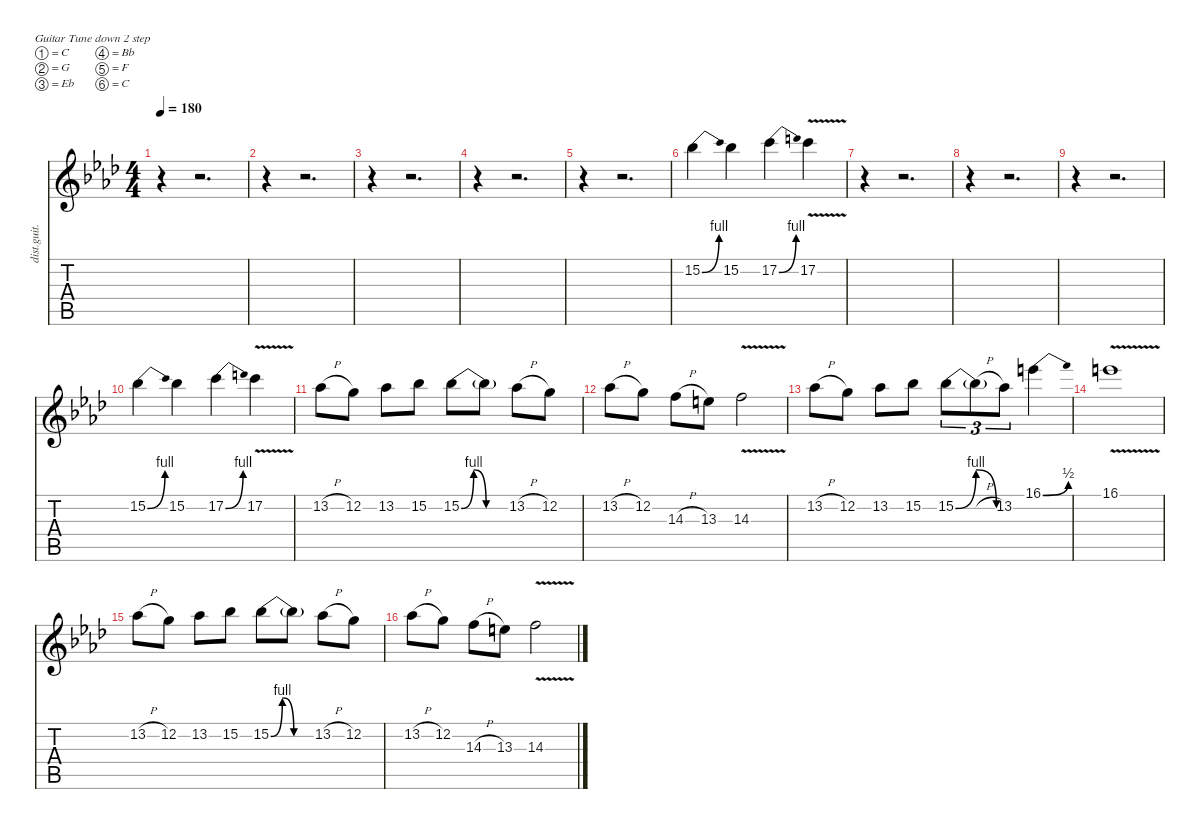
\defaultSystemsLayout 4
\hideDynamics
\bracketExtendMode nobrackets
\otherSystemsTrackNameOrientation horizontal
\track ("Gtr. 3" "dist.guit.") {instrument distortionguitar}
\staff {score tabs}
\tuning (C4 G3 Eb3 Bb2 F2 C2)
\ts (4 4)
\tempo 180
\clef g2
\ks fminor
r.4{dy f beam Down} r.2{d beam Down} |
r.4{beam Down} r.2{d beam Down} |
r.4{beam Down} r.2{d beam Down} |
r.4{beam Down} r.2{d beam Down} |
r.4{beam Down} r.2{d beam Down} |
15.2{be (bend 0 0 15 4) acc b}.4{beam Down} 15.2{acc b}.4{beam Down} 17.2{be (bend 0 0 15 4) acc forcenatural}.4{beam Down} 17.2{v acc forcenatural}.4{beam Down} |
r.4{beam Down} r.2{d beam Down} |
r.4{beam Down} r.2{d beam Down} |
r.4{beam Down} r.2{d beam Down} |
15.2{be (bend 0 0 15 4) acc b}.4{beam Down} 15.2{acc b}.4{beam Down} 17.2{be (bend 0 0 15 4) acc forcenatural}.4{beam Down} 17.2{v acc forcenatural}.4{beam Down} |
13.2{h acc b}.8{beam Down} 12.2{acc forcenatural}.8{beam Down} 13.2{acc b}.8{beam Down} 15.2{acc b}.8{beam Down} 15.2{be (bendrelease 0 0 30 4 30 4 60 0) acc b}.8{beam Down} 15.2{be (hold 0 0 60 0) t acc b}.8{beam Down} 13.2{h acc b}.8{beam Down} 12.2{acc forcenatural}.8{beam Down} |
13.2{h acc b}.8{beam Down} 12.2{acc forcenatural}.8{beam Down} 14.3{h acc forcenatural}.8{beam Down} 13.3{acc forcenatural}.8{beam Down} 14.3{v acc forcenatural}.2{beam Down} |
13.2{h acc b}.8{beam Down} 12.2{acc forcenatural}.8{beam Down} 13.2{acc b}.8{beam Down} 15.2{acc b}.8{beam Down} 15.2{be (bendrelease 0 0 30 4 30 4 60 0) acc b}.8{tu (3 2) beam Down} 15.2{h t acc b}.8{tu (3 2) beam Down} 13.2{acc b}.8{tu (3 2) beam Down} 16.1{be (bend 0 0 15 2) acc forcenatural}.4{beam Down} |
16.1{v acc forcenatural}.1{beam Down} |
13.2{h acc b}.8{beam Down} 12.2{acc forcenatural}.8{beam Down} 13.2{acc b}.8{beam Down} 15.2{acc b}.8{beam Down} 15.2{be (bendrelease 0 0 30 4 30 4 60 0) acc b}.8{beam Down} 15.2{be (hold 0 0 60 0) t acc b}.8{beam Down} 13.2{h acc b}.8{beam Down} 12.2{acc forcenatural}.8{beam Down} |
13.2{h acc b}.8{beam Down} 12.2{acc forcenatural}.8{beam Down} 14.3{h acc forcenatural}.8{beam Down} 13.3{acc forcenatural}.8{beam Down} 14.3{v acc forcenatural}.2{beam Down}
